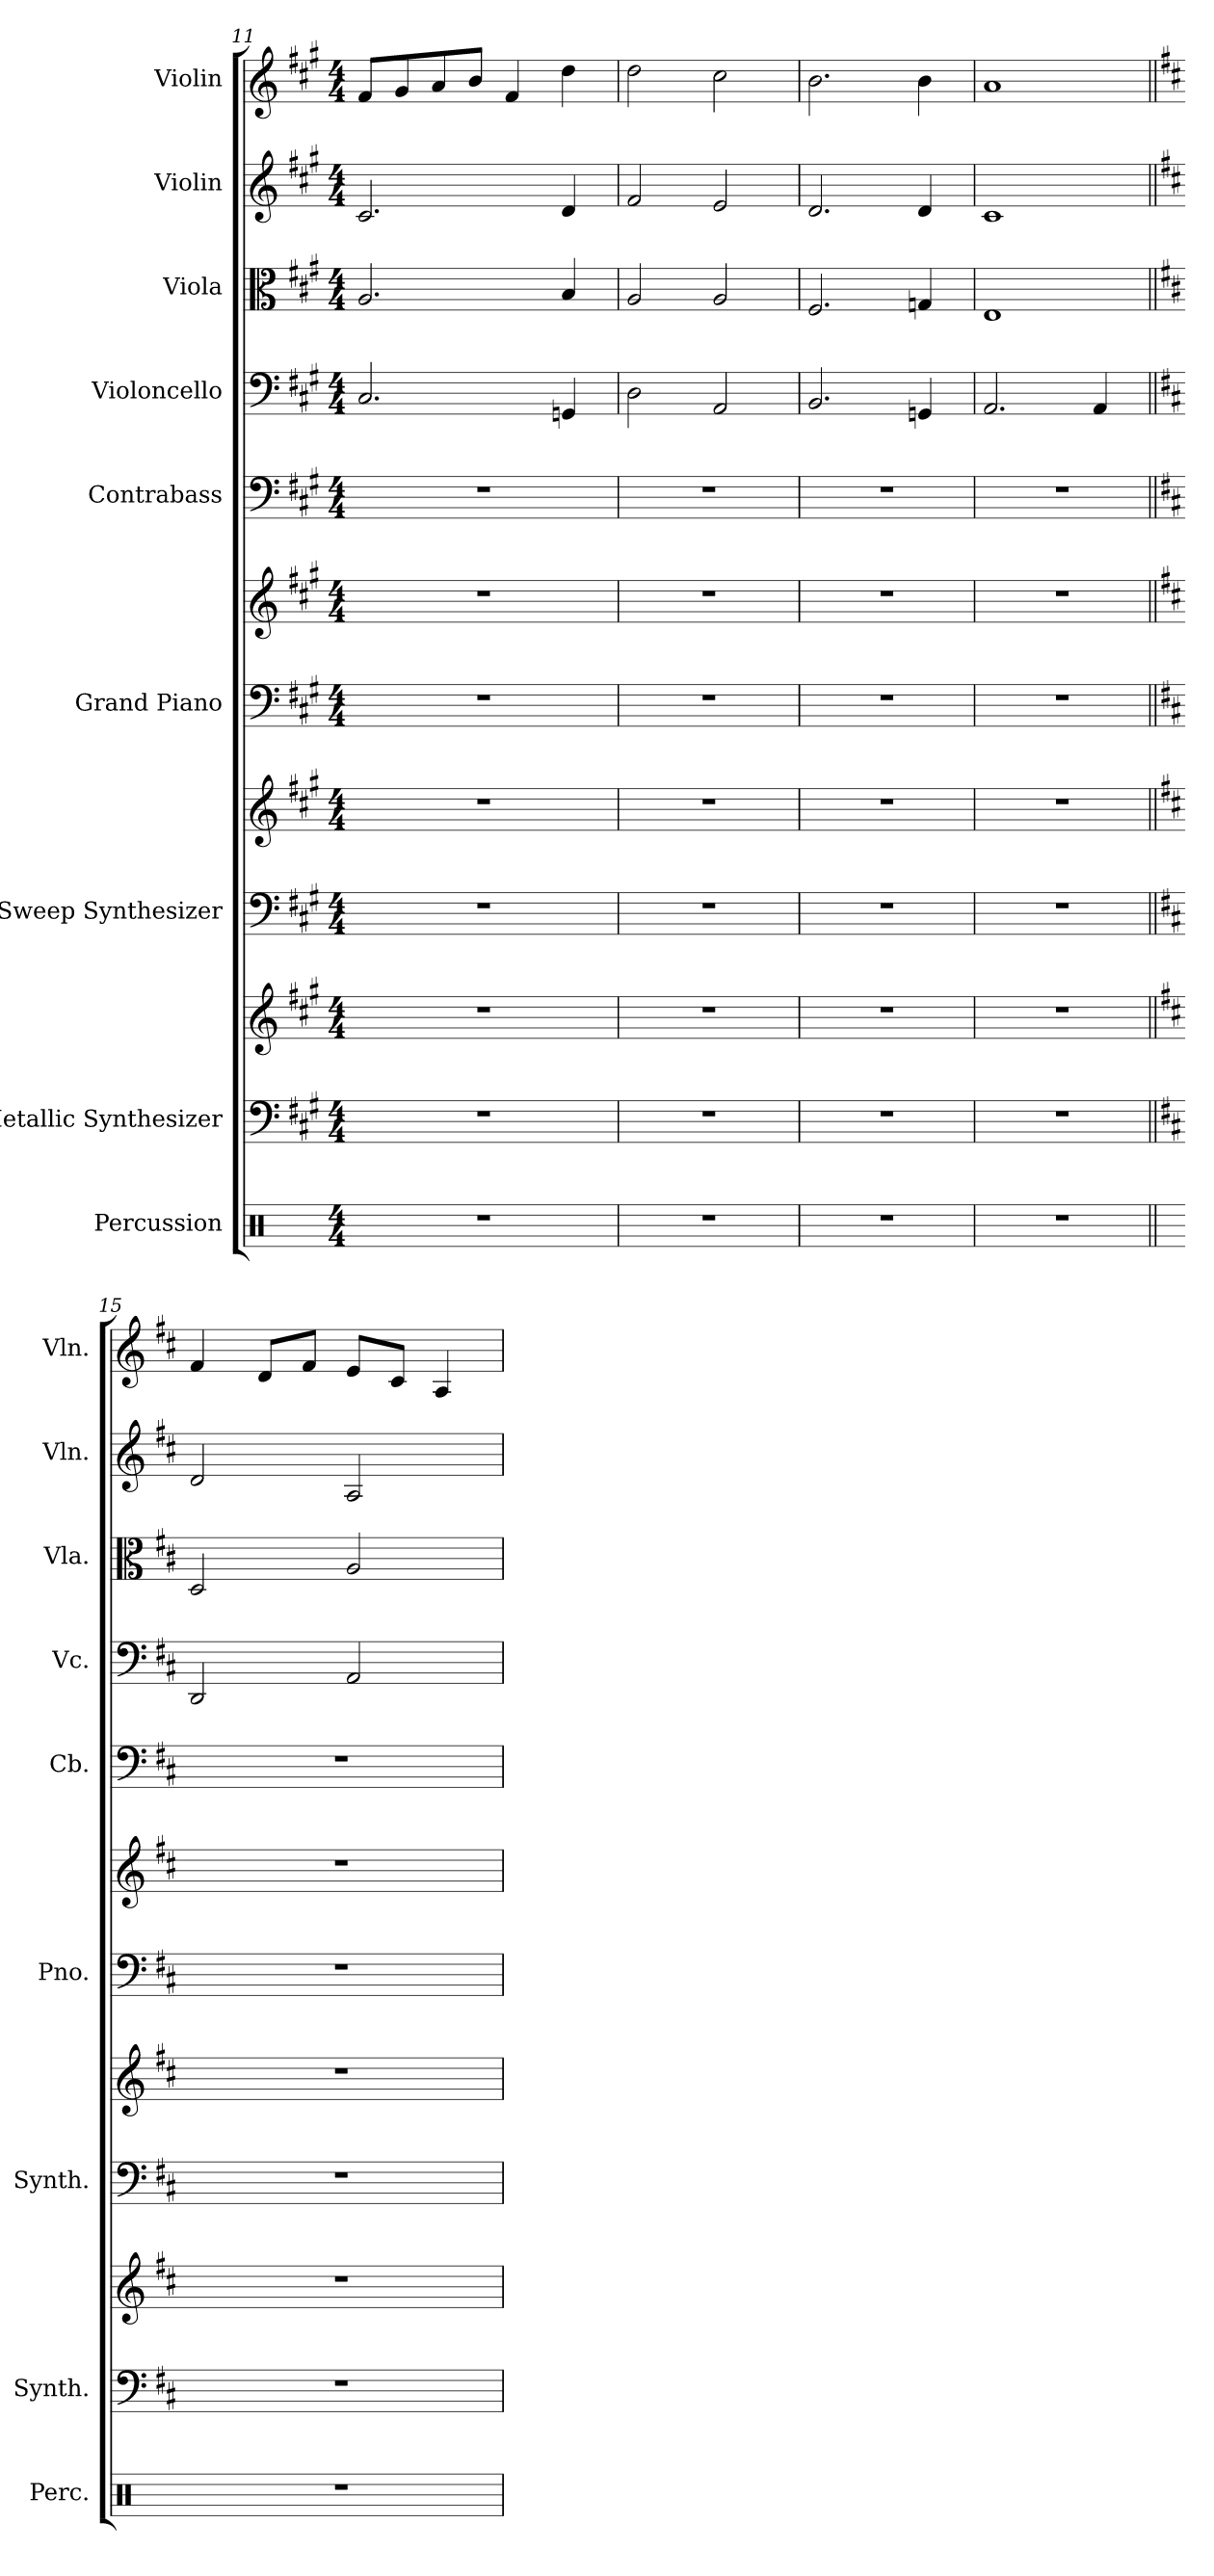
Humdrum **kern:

**kern	**kern	**kern	**kern	**kern	**kern	**kern	**kern	**kern	**kern	**kern	**kern
*part9	*part8	*part8	*part7	*part7	*part6	*part6	*part5	*part4	*part3	*part2	*part1
*staff12	*staff11	*staff10	*staff9	*staff8	*staff7	*staff6	*staff5	*staff4	*staff3	*staff2	*staff1
*I"Percussion	*I"Metallic Synthesizer	*	*I"Sweep Synthesizer	*	*I"Grand Piano	*	*I"Contrabass	*I"Violoncello	*I"Viola	*I"Violin	*I"Violin
*I'Perc.	*I'Synth.	*	*I'Synth.	*	*I'Pno.	*	*I'Cb.	*I'Vc.	*I'Vla.	*I'Vln.	*I'Vln.
*clefX	*clefF4	*clefG2	*clefF4	*clefG2	*clefF4	*clefG2	*clefF4	*clefF4	*clefC3	*clefG2	*clefG2
*	*	*	*	*	*	*	*ITrd7c12	*	*	*	*
*k[]	*k[f#c#g#]	*k[f#c#g#]	*k[f#c#g#]	*k[f#c#g#]	*k[f#c#g#]	*k[f#c#g#]	*k[f#c#g#]	*k[f#c#g#]	*k[f#c#g#]	*k[f#c#g#]	*k[f#c#g#]
*M4/4	*M4/4	*M4/4	*M4/4	*M4/4	*M4/4	*M4/4	*M4/4	*M4/4	*M4/4	*M4/4	*M4/4
=11	=11	=11	=11	=11	=11	=11	=11	=11	=11	=11	=11
1r	1r	1r	1r	1r	1r	1r	1r	2.C#/	2.A/	2.c#/	8f#/L
.	.	.	.	.	.	.	.	.	.	.	8g#/
.	.	.	.	.	.	.	.	.	.	.	8a/
.	.	.	.	.	.	.	.	.	.	.	8b/J
.	.	.	.	.	.	.	.	.	.	.	4f#/
.	.	.	.	.	.	.	.	4GGn/	4B/	4d/	4dd\
=12	=12	=12	=12	=12	=12	=12	=12	=12	=12	=12	=12
1r	1r	1r	1r	1r	1r	1r	1r	2D\	2A/	2f#/	2dd\
.	.	.	.	.	.	.	.	2AA/	2A/	2e/	2cc#\
=13	=13	=13	=13	=13	=13	=13	=13	=13	=13	=13	=13
1r	1r	1r	1r	1r	1r	1r	1r	2.BB/	2.F#/	2.d/	2.b\
.	.	.	.	.	.	.	.	4GGn/	4Gn/	4d/	4b\
=14	=14	=14	=14	=14	=14	=14	=14	=14	=14	=14	=14
1r	1r	1r	1r	1r	1r	1r	1r	2.AA/	1E	1c#	1a
.	.	.	.	.	.	.	.	4AA/	.	.	.
=15||	=15||	=15||	=15||	=15||	=15||	=15||	=15||	=15||	=15||	=15||	=15||
*	*k[f#c#]	*k[f#c#]	*k[f#c#]	*k[f#c#]	*k[f#c#]	*k[f#c#]	*k[f#c#]	*k[f#c#]	*k[f#c#]	*k[f#c#]	*k[f#c#]
1r	1r	1r	1r	1r	1r	1r	1r	2DD/	2D/	2d/	4f#/
.	.	.	.	.	.	.	.	.	.	.	8d/L
.	.	.	.	.	.	.	.	.	.	.	8f#/J
.	.	.	.	.	.	.	.	2AA/	2A/	2A/	8e/L
.	.	.	.	.	.	.	.	.	.	.	8c#/J
.	.	.	.	.	.	.	.	.	.	.	4A/
=	=	=	=	=	=	=	=	=	=	=	=
*-	*-	*-	*-	*-	*-	*-	*-	*-	*-	*-	*-
